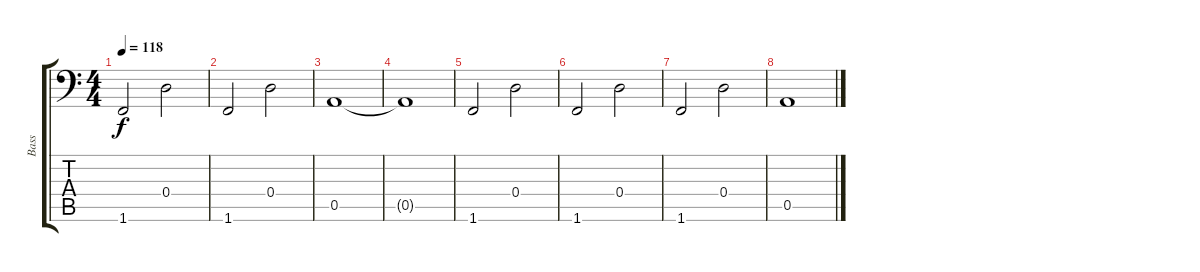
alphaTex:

\track ("Bass" "Bass") {instrument electricbassfinger}
\staff {score tabs}
\tuning (E3 B2 G2 D2 A1 E1) {hide}
\ts (4 4)
\tempo 118
\clef f4
\ks c
1.6.2{dy f} 0.4.2 |
1.6.2 0.4.2 |
0.5.1 |
0.5{t}.1 |
1.6.2 0.4.2 |
1.6.2 0.4.2 |
1.6.2 0.4.2 |
0.5.1
